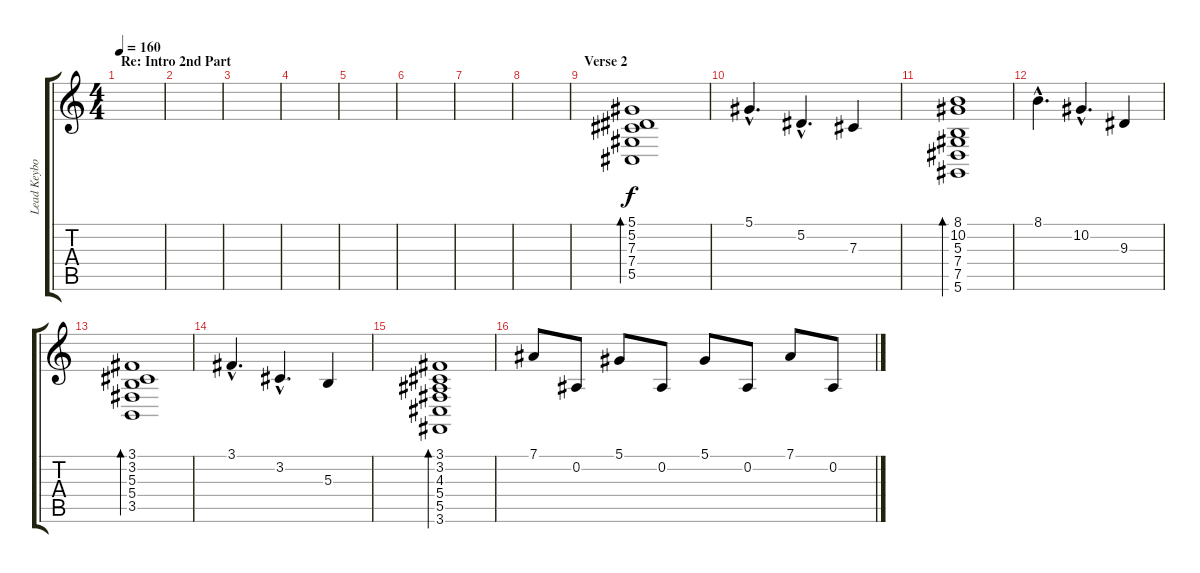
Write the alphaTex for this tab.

\track ("Lead Keyboard" "Lead Keybo") {instrument harpsichord}
\staff {score tabs}
\tuning (Eb4 Bb3 Gb3 Db3 Ab2 Eb2) {hide}
\ts (4 4)
\section ("" "Re: Intro 2nd Part")
\tempo 160
\clef g2
\ks c
|
|
|
|
|
|
|
|
\section ("" "Verse 2")
(5.1 5.2 7.3 7.4 5.5).1{bd 120 volume 12 instrument orchestralharp} |
5.1{hac}.4{d} 5.2{hac}.4{d} 7.3.4 |
(8.1 10.2 5.3 7.4 7.5 5.6).1{bd 120} |
8.1{hac}.4{d} 10.2{hac}.4{d} 9.3.4 |
(3.1 3.2 5.3 5.4 3.5).1{bd 120} |
3.1{hac}.4{d} 3.2{hac}.4{d} 5.3.4 |
(3.1 3.2 4.3 5.4 5.5 3.6).1{bd 120} |
7.1.8 0.2.8 5.1.8 0.2.8 5.1.8 0.2.8 7.1.8 0.2.8
